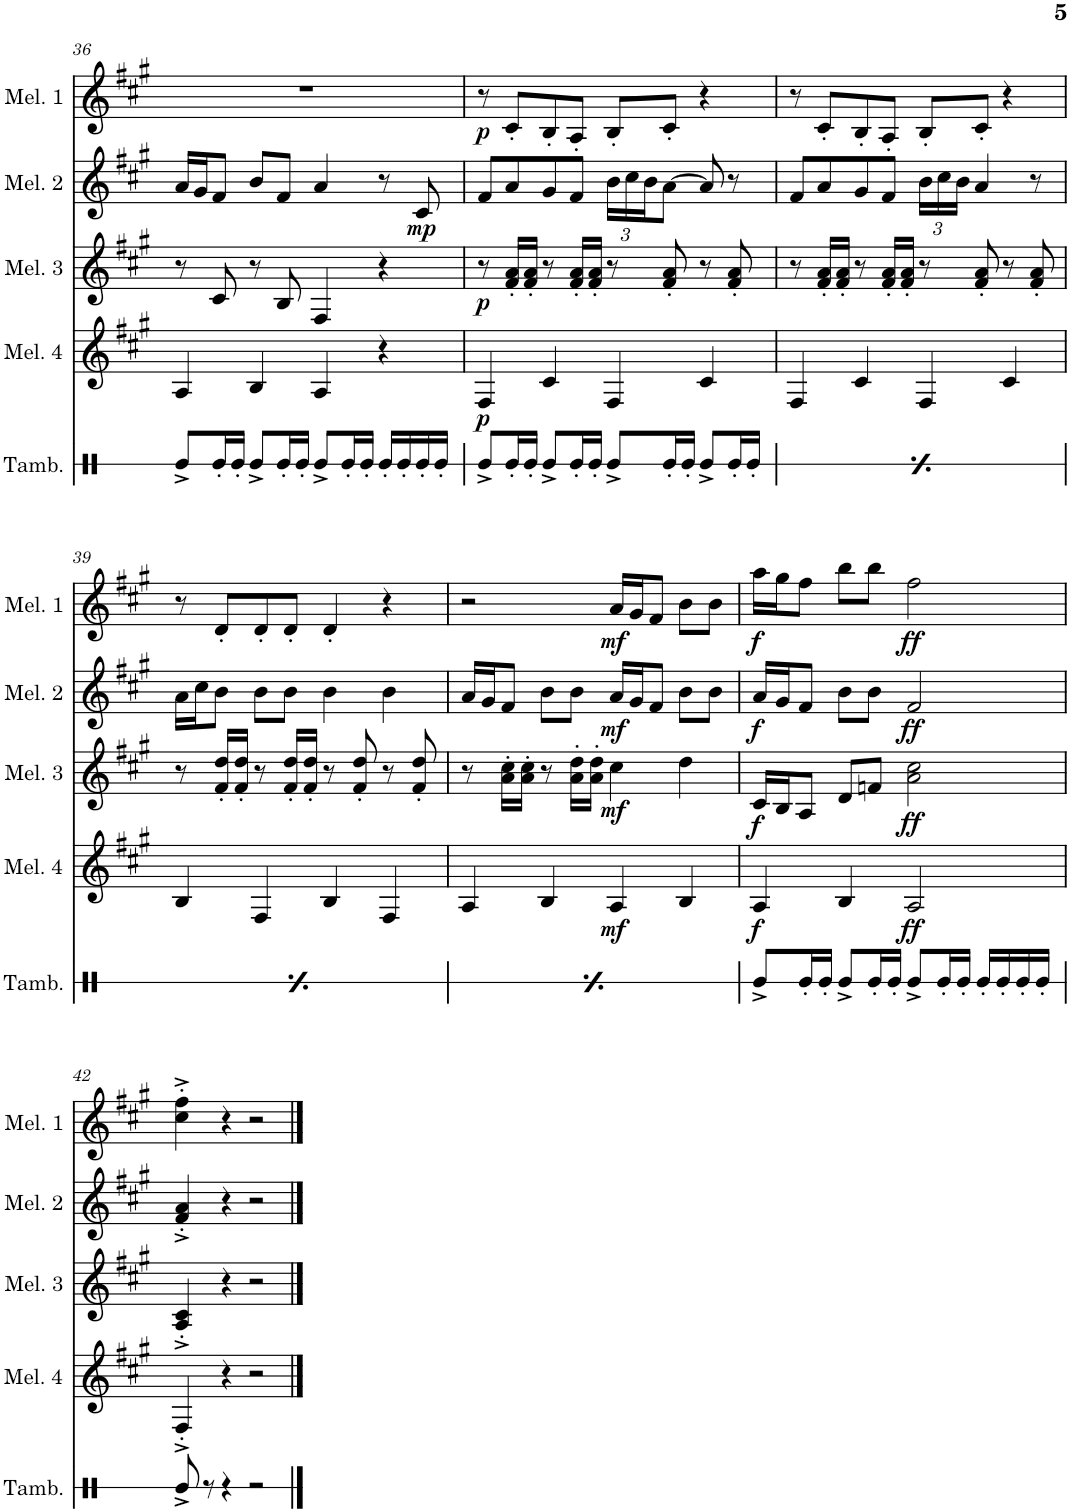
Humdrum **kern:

**kern	**kern	**dynam	**kern	**dynam	**kern	**dynam	**kern	**dynam
*part5	*part4	*part4	*part3	*part3	*part2	*part2	*part1	*part1
*staff5	*staff4	*staff4	*staff3	*staff3	*staff2	*staff2	*staff1	*staff1
*I"Tambourine	*I"Melodica 4 (F3-C6)	*	*I"Melodica 3 (F3-C6)	*	*I"Melodica 2 (F3-C6)	*	*I"Melodica 1 (F3-F6)	*
*I'Tamb.	*I'Mel. 4	*	*I'Mel. 3	*	*I'Mel. 2	*	*I'Mel. 1	*
!!LO:PB:g=z
*clefX	*clefG2	*	*clefG2	*	*clefG2	*	*clefG2	*
*k[]	*k[f#c#g#]	*	*k[f#c#g#]	*	*k[f#c#g#]	*	*k[f#c#g#]	*
*M4/4	*M4/4	*	*M4/4	*	*M4/4	*	*M4/4	*
=36	=36	=36	=36	=36	=36	=36	=36	=36
8Re^/L	4A/	.	8r	.	16a/LL	.	1r	.
.	.	.	.	.	16g#/J	.	.	.
16Re'/L	.	.	8c#/	.	8f#/J	.	.	.
16Re'/JJ	.	.	.	.	.	.	.	.
8Re^/L	4B/	.	8r	.	8b/L	.	.	.
16Re'/L	.	.	8B/	.	8f#/J	.	.	.
16Re'/JJ	.	.	.	.	.	.	.	.
8Re^/L	4A/	.	4F#/	.	4a/	.	.	.
16Re'/L	.	.	.	.	.	.	.	.
16Re'/JJ	.	.	.	.	.	.	.	.
16Re'/LL	4r	.	4r	.	8r	.	.	.
16Re'/	.	.	.	.	.	.	.	.
!	!	!	!	!	!	!LO:DY:b	!	!
16Re'/	.	.	.	.	8c#/	mp	.	.
16Re'/JJ	.	.	.	.	.	.	.	.
=37	=37	=37	=37	=37	=37	=37	=37	=37
!	!	!LO:DY:b	!	!LO:DY:b	!	!	!	!LO:DY:b
8Re^/L	4F#/	p	8r	p	8f#/L	.	8r	p
16Re'/L	.	.	16f#/' 16a/'LL	.	8a/	.	8c#'/L	.
16Re'/JJ	.	.	16f#/' 16a/'JJ	.	.	.	.	.
8Re^/L	4c#/	.	8r	.	8g#/	.	8B'/	.
16Re'/L	.	.	16f#/' 16a/'LL	.	8f#/J	.	8A'/J	.
16Re'/JJ	.	.	16f#/' 16a/'JJ	.	.	.	.	.
*	*	*	*	*	*Xbrackettup	*	*	*
8Re^/L	4F#/	.	8r	.	24b\LL	.	8B'/L	.
.	.	.	.	.	24cc#\	.	.	.
.	.	.	.	.	24b\J	.	.	.
16Re'/L	.	.	8f#/' 8a/'	.	[8a\J	.	8c#'/J	.
16Re'/JJ	.	.	.	.	.	.	.	.
8Re^/L	4c#/	.	8r	.	8a/]	.	4r	.
16Re'/L	.	.	8f#/' 8a/'	.	8r	.	.	.
16Re'/JJ	.	.	.	.	.	.	.	.
=38	=38	=38	=38	=38	=38	=38	=38	=38
8Re^/L	4F#/	.	8r	.	8f#/L	.	8r	.
16Re'/L	.	.	16f#/' 16a/'LL	.	8a/	.	8c#'/L	.
16Re'/JJ	.	.	16f#/' 16a/'JJ	.	.	.	.	.
8Re^/L	4c#/	.	8r	.	8g#/	.	8B'/	.
16Re'/L	.	.	16f#/' 16a/'LL	.	8f#/J	.	8A'/J	.
16Re'/JJ	.	.	16f#/' 16a/'JJ	.	.	.	.	.
8Re^/L	4F#/	.	8r	.	24b\LL	.	8B'/L	.
.	.	.	.	.	24cc#\	.	.	.
.	.	.	.	.	24b\JJ	.	.	.
16Re'/L	.	.	8f#/' 8a/'	.	4a/	.	8c#'/J	.
16Re'/JJ	.	.	.	.	.	.	.	.
8Re^/L	4c#/	.	8r	.	.	.	4r	.
16Re'/L	.	.	8f#/' 8a/'	.	8r	.	.	.
16Re'/JJ	.	.	.	.	.	.	.	.
!!LO:LB:g=z
=39	=39	=39	=39	=39	=39	=39	=39	=39
8Re^/L	4B/	.	8r	.	16a\LL	.	8r	.
.	.	.	.	.	16cc#\J	.	.	.
16Re'/L	.	.	16f#/' 16dd/'LL	.	8b\J	.	8d'/L	.
16Re'/JJ	.	.	16f#/' 16dd/'JJ	.	.	.	.	.
8Re^/L	4F#/	.	8r	.	8b\L	.	8d'/	.
16Re'/L	.	.	16f#/' 16dd/'LL	.	8b\J	.	8d'/J	.
16Re'/JJ	.	.	16f#/' 16dd/'JJ	.	.	.	.	.
8Re^/L	4B/	.	8r	.	4b\	.	4d'/	.
16Re'/L	.	.	8f#/' 8dd/'	.	.	.	.	.
16Re'/JJ	.	.	.	.	.	.	.	.
8Re^/L	4F#/	.	8r	.	4b\	.	4r	.
16Re'/L	.	.	8f#/' 8dd/'	.	.	.	.	.
16Re'/JJ	.	.	.	.	.	.	.	.
=40	=40	=40	=40	=40	=40	=40	=40	=40
8Re^/L	4A/	.	8r	.	16a/LL	.	2r	.
.	.	.	.	.	16g#/J	.	.	.
16Re'/L	.	.	16a\' 16cc#\'LL	.	8f#/J	.	.	.
16Re'/JJ	.	.	16a\' 16cc#\'JJ	.	.	.	.	.
8Re^/L	4B/	.	8r	.	8b\L	.	.	.
16Re'/L	.	.	16a\' 16dd\'LL	.	8b\J	.	.	.
16Re'/JJ	.	.	16a\' 16dd\'JJ	.	.	.	.	.
!	!	!LO:DY:b	!	!LO:DY:b	!	!LO:DY:b	!	!LO:DY:b
8Re^/L	4A/	mf	4cc#\	mf	16a/LL	mf	16a/LL	mf
.	.	.	.	.	16g#/J	.	16g#/J	.
16Re'/L	.	.	.	.	8f#/J	.	8f#/J	.
16Re'/JJ	.	.	.	.	.	.	.	.
8Re^/L	4B/	.	4dd\	.	8b\L	.	8b\L	.
16Re'/L	.	.	.	.	8b\J	.	8b\J	.
16Re'/JJ	.	.	.	.	.	.	.	.
=41	=41	=41	=41	=41	=41	=41	=41	=41
!	!	!LO:DY:b	!	!LO:DY:b	!	!LO:DY:b	!	!LO:DY:b
8Re^/L	4A/	f	16c#/LL	f	16a/LL	f	16aa\LL	f
.	.	.	16B/J	.	16g#/J	.	16gg#\J	.
16Re'/L	.	.	8A/J	.	8f#/J	.	8ff#\J	.
16Re'/JJ	.	.	.	.	.	.	.	.
8Re^/L	4B/	.	8d/L	.	8b\L	.	8bb\L	.
16Re'/L	.	.	8fn/J	.	8b\J	.	8bb\J	.
16Re'/JJ	.	.	.	.	.	.	.	.
!	!	!LO:DY:b	!	!LO:DY:b	!	!LO:DY:b	!	!LO:DY:b
8Re^/L	2A/	ff	2a\ 2cc#\	ff	2f#/	ff	2ff#\	ff
16Re'/L	.	.	.	.	.	.	.	.
16Re'/JJ	.	.	.	.	.	.	.	.
16Re'/LL	.	.	.	.	.	.	.	.
16Re'/	.	.	.	.	.	.	.	.
16Re'/	.	.	.	.	.	.	.	.
16Re'/JJ	.	.	.	.	.	.	.	.
!!LO:LB:g=z
=42	=42	=42	=42	=42	=42	=42	=42	=42
8Re^/	4F#'^/	.	4A/'^ 4c#/'^	.	4f#/'^ 4a/'^	.	4cc#\'^ 4ff#\'^	.
8r	.	.	.	.	.	.	.	.
4r	4r	.	4r	.	4r	.	4r	.
2r	2r	.	2r	.	2r	.	2r	.
==	==	==	==	==	==	==	==	==
*-	*-	*-	*-	*-	*-	*-	*-	*-
